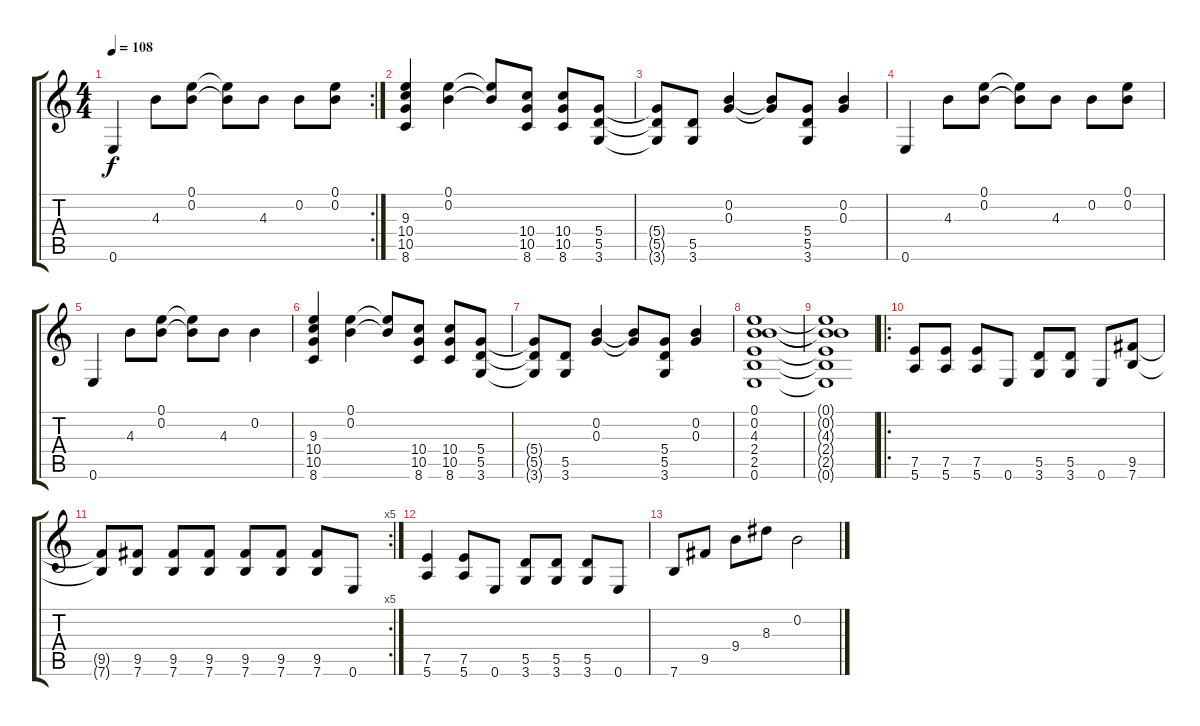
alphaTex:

\track "" {instrument acousticguitarnylon}
\staff {score tabs}
\tuning (E4 B3 G3 D3 A2 E2) {hide}
\rc 2
\ts (4 4)
\tempo 108
\clef g2
\ks c
0.6.4{dy f} 4.3.8 (0.1 0.2).8 (0.1{t} 0.2{t}).8 4.3.8 0.2.8 (0.1 0.2).8 |
(9.3 10.4 10.5 8.6).4 (0.1 0.2).4 (0.1{t} 0.2{t}).8 (10.4 10.5 8.6).8 (10.4 10.5 8.6).8 (5.4 5.5 3.6).8 |
(5.4{t} 5.5{t} 3.6{t}).8 (5.5 3.6).8 (0.2 0.3).4 (0.2{t} 0.3{t}).8 (5.4 5.5 3.6).8 (0.2 0.3).4 |
0.6.4 4.3.8 (0.1 0.2).8 (0.1{t} 0.2{t}).8 4.3.8 0.2.8 (0.1 0.2).8 |
0.6.4 4.3.8 (0.1 0.2).8 (0.1{t} 0.2{t}).8 4.3.8 0.2.4 |
(9.3 10.4 10.5 8.6).4 (0.1 0.2).4 (0.1{t} 0.2{t}).8 (10.4 10.5 8.6).8 (10.4 10.5 8.6).8 (5.4 5.5 3.6).8 |
(5.4{t} 5.5{t} 3.6{t}).8 (5.5 3.6).8 (0.2 0.3).4 (0.2{t} 0.3{t}).8 (5.4 5.5 3.6).8 (0.2 0.3).4 |
(0.1 0.2 4.3 2.4 2.5 0.6).1 |
(0.1{t} 0.2{t} 4.3{t} 2.4{t} 2.5{t} 0.6{t}).1 |
\ro
(7.5 5.6).8 (7.5 5.6).8 (7.5 5.6).8 0.6.8 (5.5 3.6).8 (5.5 3.6).8 0.6.8 (9.5 7.6).8 |
\rc 5
(9.5{t} 7.6{t}).8 (9.5 7.6).8 (9.5 7.6).8 (9.5 7.6).8 (9.5 7.6).8 (9.5 7.6).8 (9.5 7.6).8 0.6.8 |
(7.5 5.6).4 (7.5 5.6).8 0.6.8 (5.5 3.6).8 (5.5 3.6).8 (5.5 3.6).8 0.6.8 |
7.6.8 9.5.8 9.4.8 8.3.8 0.2.2
